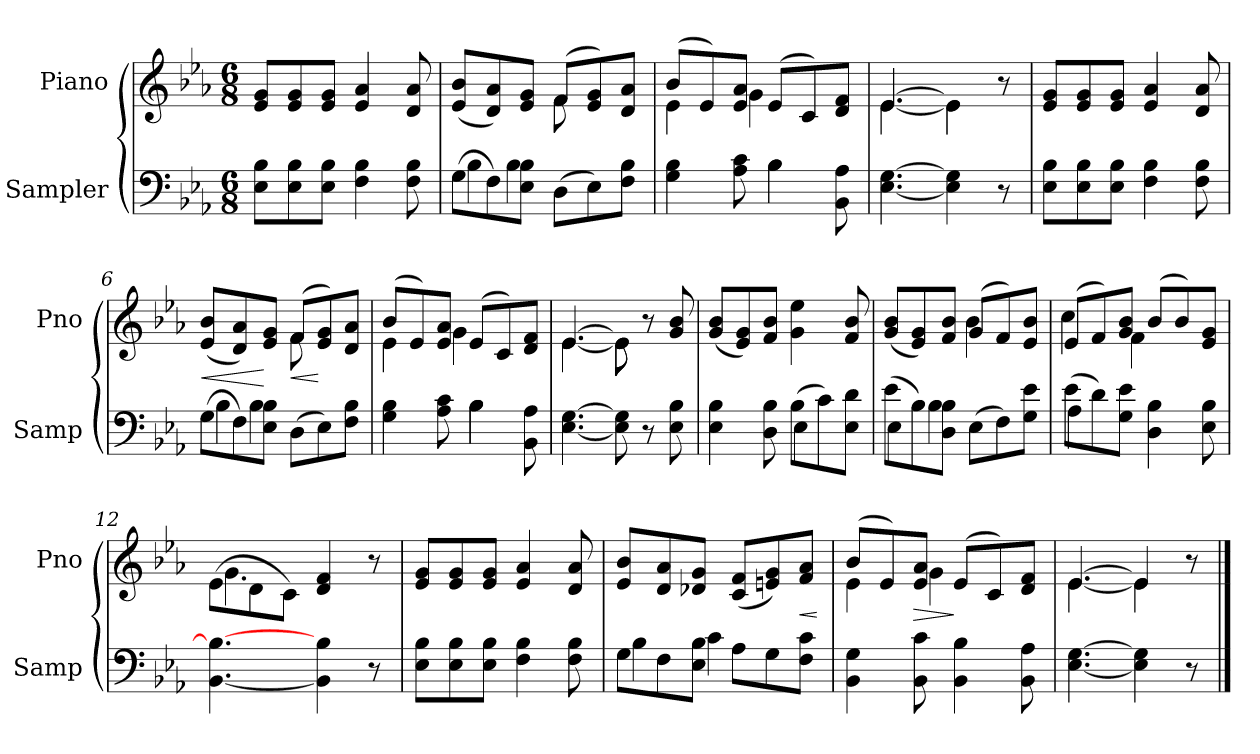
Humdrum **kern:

**kern	**kern	**dynam
*part2	*part1	*part1
*staff2	*staff1	*staff1
*I"Sampler	*I"Piano	*
*I'Samp	*I'Pno	*
*clefF4	*clefG2	*
*k[b-e-a-]	*k[b-e-a-]	*
*E-:	*E-:	*
*M6/8	*M6/8	*
=1	=1	=1
8E-\ 8B-\L	8e-/ 8g/L	.
8E-\ 8B-\	8e-/ 8g/	.
8E-\ 8B-\J	8e-/ 8g/J	.
4F 4B-	4e- 4a-	.
8F 8B-	8d 8a-	.
=2	=2	=2
*^	*^	*
(8G\L	4B-	(8e-/ 8b-/L	4.ryy	.
8F\)	.	8d/ 8a-/)	.	.
8E-\ 8B-\J	4B-	8e-/ 8g/J	.	.
(8D\L	.	(8f/L	8f	.
8E-\)	4ryy	8e-/ 8g/)	4ryy	.
8F\ 8B-\J	.	8d/ 8a-/J	.	.
=3	=3	=3	=3	=3
4G 4B-	4.ryy	(8b-/L	4e-	.
.	.	8e-/)	.	.
8A- 8c	.	8e-/ 8a-/J	4g	.
4B-\	4B-	(8e-/L	.	.
.	.	8c/)	4ryy	.
8BB- 8A-	8ryy	8d/ 8f/J	.	.
*v	*v	*	*	*
=4	=4	=4	=4
[4.E- [4.G	[4.e-/	[4.e-	.
4E-] 4G]	4e-\]	4e-]	.
8r	8r	8ryy	.
*	*v	*v	*
=5	=5	=5
8E-\ 8B-\L	8e-/ 8g/L	.
8E-\ 8B-\	8e-/ 8g/	.
8E-\ 8B-\J	8e-/ 8g/J	.
4F 4B-	4e- 4a-	.
8F 8B-	8d 8a-	.
=6	=6	=6
*^	*	*
!	!	!	!LO:HP:b
*	*	*^	*
(8G\L	4B-	(8e-/ 8b-/L	4.ryy	<
8F\)	.	8d/ 8a-/)	.	.
8E-\ 8B-\J	4B-	8e-/ 8g/J	.	[
!	!	!	!	!LO:HP:b
(8D\L	.	(8f/L	8f	<
8E-\)	4ryy	8e-/ 8g/)	4ryy	[
8F\ 8B-\J	.	8d/ 8a-/J	.	.
=7	=7	=7	=7	=7
4G 4B-	4.ryy	(8b-/L	4e-	.
.	.	8e-/)	.	.
8A- 8c	.	8e-/ 8a-/J	4g	.
4B-\	4B-	(8e-/L	.	.
.	.	8c/)	4ryy	.
8BB- 8A-	8ryy	8d/ 8f/J	.	.
*v	*v	*	*	*
=8	=8	=8	=8
[4.E- [4.G	[4.e-/	[4.e-	.
8E-] 8G]	8e-\]	8e-]	.
8r	8r	4ryy	.
8E- 8B-	8g 8b-	.	.
*	*v	*v	*
=9	=9	=9
*^	*	*
4E- 4B-	4.ryy	(8g/ 8b-/L	.
.	.	8e-/ 8g/)	.
8D 8B-	.	8f/ 8b-/J	.
(8B-\L	4E-	4g 4ee-	.
8c\)	.	.	.
8E-\ 8d\J	8ryy	8f 8b-	.
=10	=10	=10	=10
*	*	*^	*
(8e-\L	4E-	(8g/ 8b-/L	4.ryy	.
8B-\)	.	8e-/ 8g/)	.	.
8D\ 8B-\J	4B-	8f/ 8b-/J	.	.
(8E-\L	.	(8g/L	4b-	.
8F\)	4ryy	8f/)	.	.
8G\ 8e-\J	.	8e-/ 8b-/J	8ryy	.
=11	=11	=11	=11	=11
(8e-\L	4A-	(8e-/L	4cc	.
8d\)	.	8f/)	.	.
8G\ 8e-\J	2ryy	8g/ 8b-/J	4f	.
4D 4B-	.	(8b-/L	.	.
.	.	8b-/)	4ryy	.
8E- 8B-	.	8e-/ 8g/J	.	.
*v	*v	*	*	*
=12	=12	=12	=12
[4.BB- 4.B-_	(8e-\L	4.g	.
.	8d\	.	.
.	8c\J)	.	.
4BB-] 4B-	4d 4f	4.ryy	.
8r	8r	.	.
*	*v	*v	*
=13	=13	=13
8E-\ 8B-\L	8e-/ 8g/L	.
8E-\ 8B-\	8e-/ 8g/	.
8E-\ 8B-\J	8e-/ 8g/J	.
4F 4B-	4e- 4a-	.
8F 8B-	8d 8a-	.
=14	=14	=14
*^	*	*
8G\L	4B-	8e-/ 8b-/L	.
8F\	.	8d/ 8a-/	.
8E-\ 8B-\J	4c	8d-X/ 8g/J	.
8A-\L	.	(8c/ 8f/L	.
8G\	4ryy	8en/ 8g/)	.
!	!	!	!LO:HP:b
8F\ 8c\J	.	8f/ 8a-/J	<
*v	*v	*	*
.	.	[
=15	=15	=15
*	*^	*
4BB- 4G	(8b-/L	4e-	.
.	8e-/)	.	.
!	!	!	!LO:HP:b
8BB- 8c	8e-/ 8a-/J	4g	>
4BB- 4B-	(8e-/L	.	]
.	8c/)	4ryy	.
8BB- 8A-	8d/ 8f/J	.	.
=16	=16	=16	=16
[4.E- [4.G	[4.e-/	[4.e-	.
4E-] 4G]	4e-/]	4e-]	.
8r	8r	8ryy	.
*	*v	*v	*
==	==	==
*-	*-	*-
